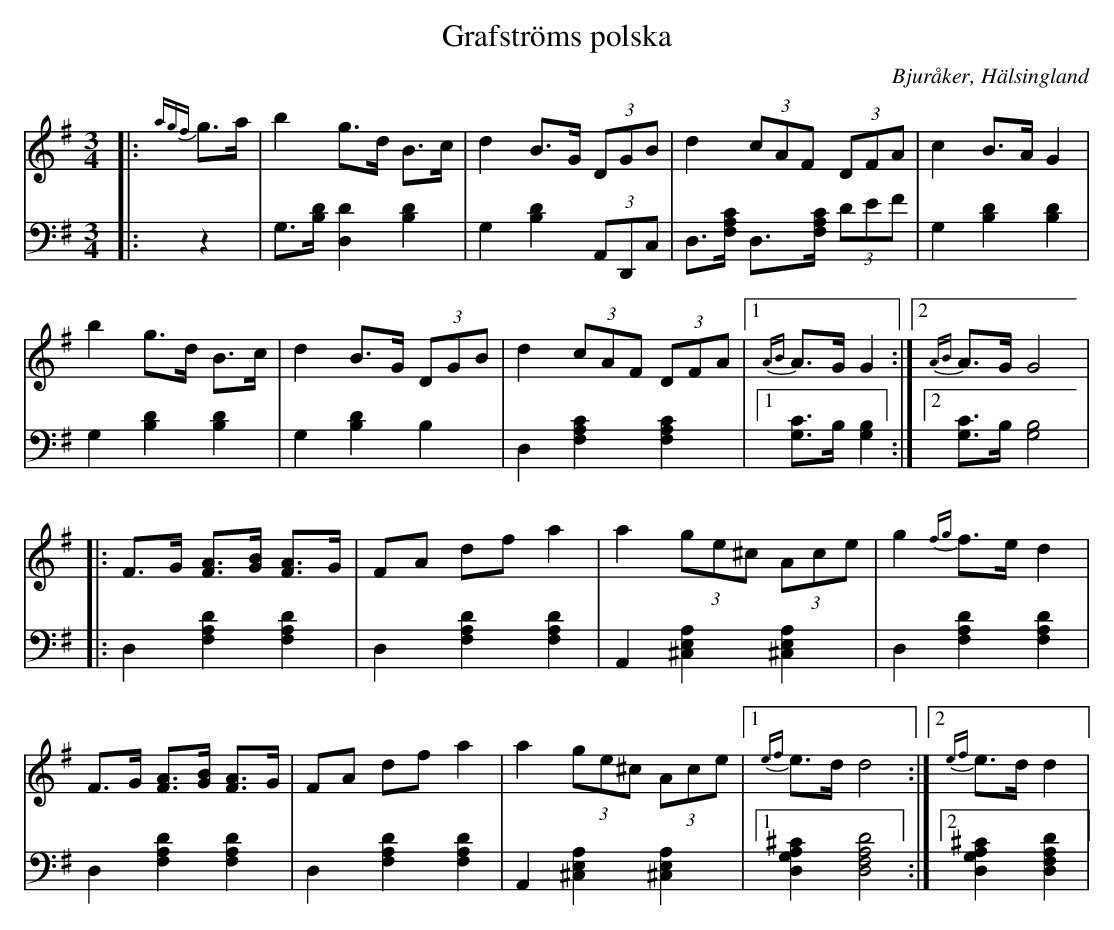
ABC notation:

X:1
T: Grafströms polska
O: Bjuråker, Hälsingland
M: 3/4
L: 1/8
K: G
V:1
V:2
V: 1
|:{agf}g>a|b2 g>d B>c|d2 B>G (3DGB|d2 (3cAF (3DFA|c2 B>A G2|
b2 g>d B>c|d2 B>G (3DGB|d2 (3cAF (3DFA|1 {AB}A>G G2:|2 {AB}A>G G4|
|:F>G [FA]>[GB] [FA]>G |FA df a2 |a2 (3ge^c (3Ace |g2 {fg}f>e d2 |
F>G [FA]>[GB] [FA]>G |FA df a2 |a2 (3ge^c (3Ace |1 {ef}e>d d4:|2 {ef}e>d d2|
V:2 clef=bass
|:z2 | G,>[B,D] [D,2D2] [B,2D2]| G,2 [B,2D2] (3A,,D,,C,|D,>[F,A,C] D,>[F,A,C] (3DEF| G,2 [B,2D2] [B,2D2]|
G,2 [B,2D2] [B,2D2]|G,2 [B,2D2] B,2|D,2 [F,2A,2C2] [F,2A,2C2]|1 [G,C]>B, [G,2B,2]:|2 [G,C]>B, [G,4B,4]|
|:D,2 [F,2A,2D2] [F,2A,2D2]|D,2 [F,2A,2D2] [F,2A,2D2]| A,,2 [^C,2E,2A,2] [^C,2E,2A,2]|D,2 [F,2A,2D2] [F,2A,2D2] |
D,2 [F,2A,2D2] [F,2A,2D2] | D,2 [F,2A,2D2] [F,2A,2D2] | A,,2 [^C,2E,2A,2] [^C,2E,2A,2]|1 [D,2G,2A,2^C2] [D,4F,4A,4D4]:|2 [D,2G,2A,2^C2] [D,2F,2A,2D2]|
